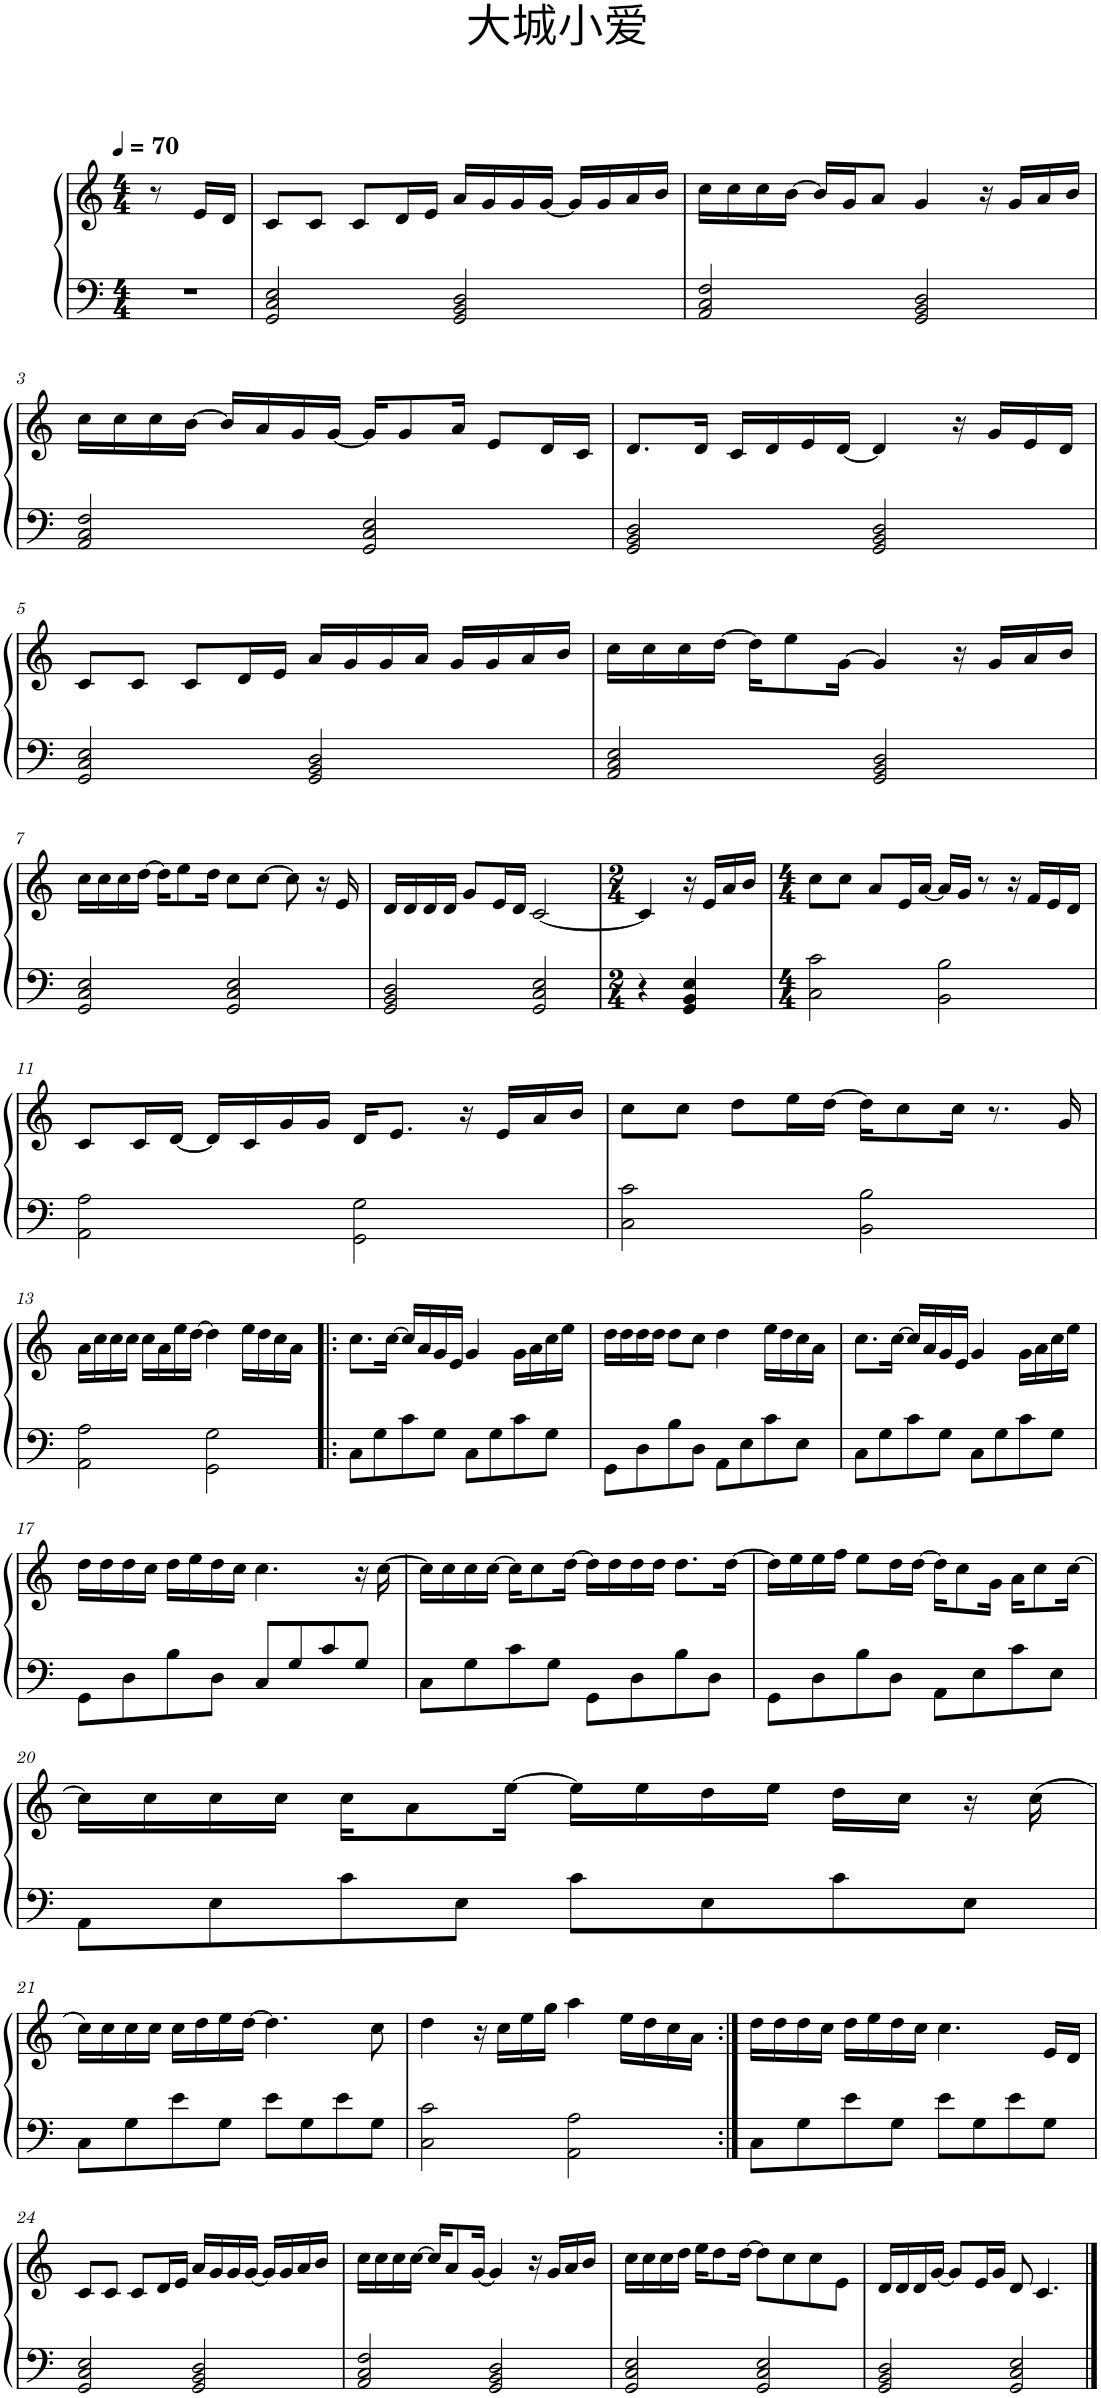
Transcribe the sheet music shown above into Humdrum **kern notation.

**kern	**kern
*part1	*part1
*staff2	*staff1
*I"Piano	*
*I'Pno	*
*clefF4	*clefG2
*k[]	*k[]
*M4/4	*M4/4
*MM70	*MM70
=	=
4r	8r
.	16e/LL
.	16d/JJ
=1	=1
2GG/ 2C/ 2E/	8c/L
.	8c/J
.	8c/L
.	16d/L
.	16e/JJ
2GG/ 2BB/ 2D/	16a/LL
.	16g/
.	16g/
.	[<16g/JJ
.	16g/LL]
.	16g/
.	16a/
.	16b/JJ
=2	=2
2AA/ 2C/ 2F/	16cc\LL
.	16cc\
.	16cc\
.	[>16b\JJ
.	16b/LL]
.	16g/J
.	8a/J
2GG/ 2BB/ 2D/	4g/
.	16r
.	16g/LL
.	16a/
.	16b/JJ
!!LO:LB:g=z
=3	=3
2AA/ 2C/ 2F/	16cc\LL
.	16cc\
.	16cc\
.	[>16b\JJ
.	16b/LL]
.	16a/
.	16g/
.	[<16g/JJ
2GG/ 2C/ 2E/	16g/KL]
.	8g/
.	16a/Jk
.	8e/L
.	16d/L
.	16c/JJ
=4	=4
2GG/ 2BB/ 2D/	8.d/L
.	16d/Jk
.	16c/LL
.	16d/
.	16e/
.	[<16d/JJ
2GG/ 2BB/ 2D/	4d/]
.	16r
.	16g/LL
.	16e/
.	16d/JJ
!!LO:LB:g=z
=5	=5
2GG/ 2C/ 2E/	8c/L
.	8c/J
.	8c/L
.	16d/L
.	16e/JJ
2GG/ 2BB/ 2D/	16a/LL
.	16g/
.	16g/
.	16a/JJ
.	16g/LL
.	16g/
.	16a/
.	16b/JJ
=6	=6
2AA/ 2C/ 2E/	16cc\LL
.	16cc\
.	16cc\
.	[>16dd\JJ
.	16dd\KL]
.	8ee\
.	[>16g\Jk
2GG/ 2BB/ 2D/	4g/]
.	16r
.	16g/LL
.	16a/
.	16b/JJ
!!LO:LB:g=z
=7	=7
2GG/ 2C/ 2E/	16cc\LL
.	16cc\
.	16cc\
.	[>16dd\JJ
.	16dd\KL]
.	8ee\
.	16dd\Jk
2GG/ 2C/ 2E/	8cc\L
.	[8cc\J
.	8cc\]
.	16r
.	16e/
=8	=8
2GG/ 2BB/ 2D/	16d/LL
.	16d/
.	16d/
.	16d/JJ
.	8g/L
.	16e/L
.	16d/JJ
2GG/ 2C/ 2E/	[<2c/
=9	=9
*M2/4	*M2/4
4r	4c/]
4GG/ 4BB/ 4E/	16r
.	16e/LL
.	16a/
.	16b/JJ
=10	=10
*M4/4	*M4/4
2C\ 2c\	8cc\L
.	8cc\J
.	8a/L
.	16e/L
.	[<16a/JJ
2BB\ 2B\	16a/LL]
.	16g/JJ
.	8r
.	16r
.	16f/LL
.	16e/
.	16d/JJ
!!LO:LB:g=z
=11	=11
2AA\ 2A\	8c/L
.	16c/L
.	[<16d/JJ
.	16d/LL]
.	16c/
.	16g/
.	16g/JJ
2GG\ 2G\	16d/KL
.	8.e/J
.	16r
.	16e/LL
.	16a/
.	16b/JJ
=12	=12
2C\ 2c\	8cc\L
.	8cc\J
.	8dd\L
.	16ee\L
.	[>16dd\JJ
2BB\ 2B\	16dd\KL]
.	8cc\
.	16cc\Jk
.	8.r
.	16g/
!!LO:LB:g=z
=13	=13
2AA\ 2A\	16a\LL
.	16cc\
.	16cc\
.	16cc\JJ
.	16cc\LL
.	16a\
.	16ee\
.	[>16dd\JJ
2GG\ 2G\	4dd\]
.	16ee\LL
.	16dd\
.	16cc\
.	16a\JJ
=14!|:	=14!|:
8C\L	8.cc\L
8G\	.
.	[>16cc\Jk
8c\	16cc/LL]
.	16a/
8G\J	16g/
.	16e/JJ
8C\L	4g/
8G\	.
8c\	16g\LL
.	16a\
8G\J	16cc\
.	16ee\JJ
=15	=15
8GG\L	16dd\LL
.	16dd\
8D\	16dd\
.	16dd\JJ
8B\	8dd\L
8D\J	8cc\J
8AA\L	4dd\
8E\	.
8c\	16ee\LL
.	16dd\
8E\J	16cc\
.	16a\JJ
=16	=16
8C\L	8.cc\L
8G\	.
.	[>16cc\Jk
8c\	16cc/LL]
.	16a/
8G\J	16g/
.	16e/JJ
8C\L	4g/
8G\	.
8c\	16g\LL
.	16a\
8G\J	16cc\
.	16ee\JJ
!!LO:LB:g=z
=17	=17
8GG\L	16dd\LL
.	16dd\
8D\	16dd\
.	16cc\JJ
8B\	16dd\LL
.	16ee\
8D\J	16dd\
.	16cc\JJ
8C/L	4.cc\
8G/	.
8c/	.
8G/J	16r
.	[16cc\
=18	=18
8C\L	16cc\LL]
.	16cc\
8G\	16cc\
.	[16cc\JJ
8c\	16cc\KL]
.	8cc\
8G\J	.
.	[16dd\Jk
8GG\L	16dd\LL]
.	16dd\
8D\	16dd\
.	16dd\JJ
8B\	8.dd\L
8D\J	.
.	[16dd\Jk
=19	=19
8GG\L	16dd\LL]
.	16ee\
8D\	16ee\
.	16ff\JJ
8B\	8ee\L
8D\J	16dd\L
.	[>16dd\JJ
8AA\L	16dd\KL]
.	8cc\
8E\	.
.	16g\Jk
8c\	16a\KL
.	8cc\
8E\J	.
.	[>16cc\Jk
!!LO:LB:g=z
=20	=20
8AA\L	16cc\LL]
.	16cc\
8E\	16cc\
.	16cc\JJ
8c\	16cc\KL
.	8a\
8E\J	.
.	[>16ee\Jk
8c\L	16ee\LL]
.	16ee\
8E\	16dd\
.	16ee\JJ
8c\	16dd\LL
.	16cc\JJ
8E\J	16r
.	(>16cc\
!!LO:LB:g=z
=21	=21
8C\L	16cc\LL)
.	16cc\
8G\	16cc\
.	16cc\JJ
8e\	16cc\LL
.	16dd\
8G\J	16ee\
.	[>16dd\JJ
8e\L	4.dd\]
8G\	.
8e\	.
8G\J	8cc\
=22	=22
2C\ 2c\	4dd\
.	16r
.	16cc\LL
.	16ee\
.	16gg\JJ
2AA\ 2A\	4aa\
.	16ee\LL
.	16dd\
.	16cc\
.	16a\JJ
=23:|!	=23:|!
8C\L	16dd\LL
.	16dd\
8G\	16dd\
.	16cc\JJ
8e\	16dd\LL
.	16ee\
8G\J	16dd\
.	16cc\JJ
8e\L	4.cc\
8G\	.
8e\	.
8G\J	16e/LL
.	16d/JJ
!!LO:LB:g=z
=24	=24
2GG/ 2C/ 2E/	8c/L
.	8c/J
.	8c/L
.	16d/L
.	16e/JJ
2GG/ 2BB/ 2D/	16a/LL
.	16g/
.	16g/
.	[<16g/JJ
.	16g/LL]
.	16g/
.	16a/
.	16b/JJ
=25	=25
2AA/ 2C/ 2F/	16cc\LL
.	16cc\
.	16cc\
.	[>16cc\JJ
.	16cc/KL]
.	8a/
.	[<16g/Jk
2GG/ 2BB/ 2D/	4g/]
.	16r
.	16g/LL
.	16a/
.	16b/JJ
=26	=26
2GG/ 2C/ 2E/	16cc\LL
.	16cc\
.	16cc\
.	16dd\JJ
.	16ee\KL
.	8dd\
.	[16dd\Jk
2GG/ 2C/ 2E/	8dd\L]
.	8cc\
.	8cc\
.	8e\J
=27	=27
2GG/ 2BB/ 2D/	16d/LL
.	16d/
.	16d/
.	[<16g/JJ
.	8g/L]
.	16e/L
.	16g/JJ
2GG/ 2C/ 2E/	8d/
.	4.c/
==	==
*-	*-
